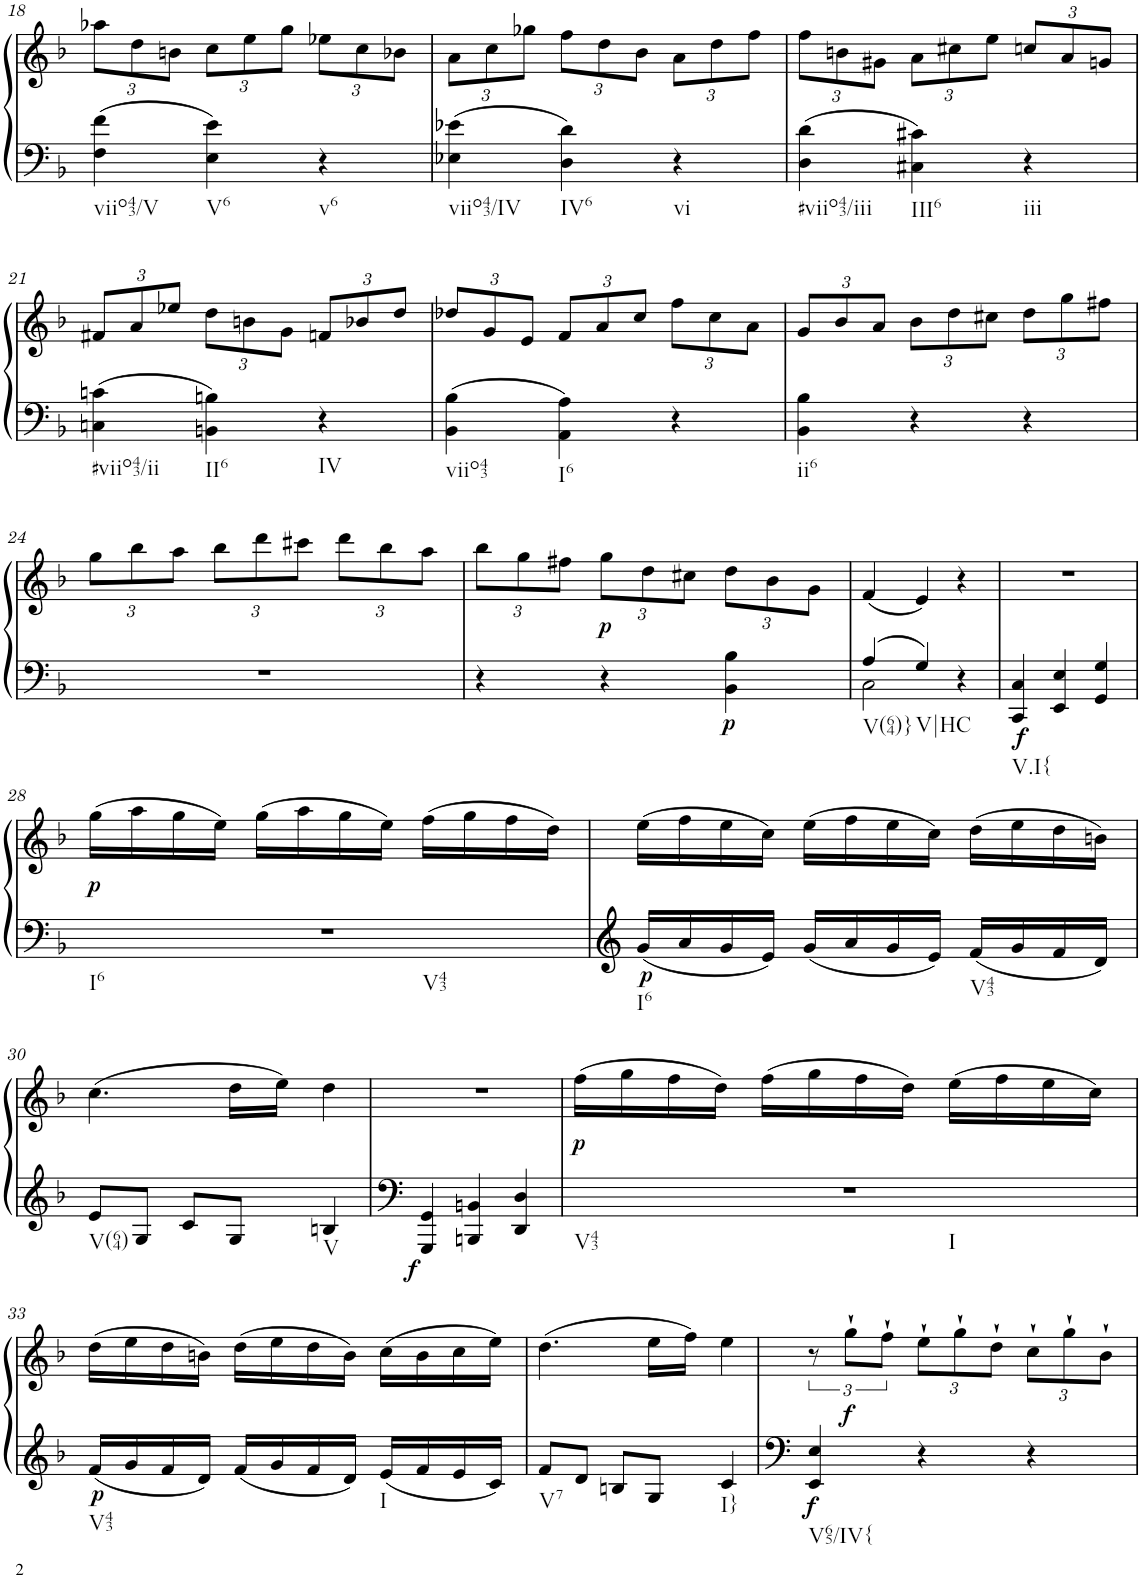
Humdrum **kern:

**kern	**kern	**dynam
*part1	*part1	*part1
*staff2	*staff1	*staff1/2
*I"Klavier linke Hand	*	*
!!LO:PB:g=z
*clefF4	*clefG2	*
*k[b-]	*k[b-]	*
*M3/4	*M3/4	*
*	*Xbrackettup	*
=18	=18	=18
!LO:TX:b:t=viio43/V	!	!
4F\ 4f\	12aa-X\L	.
.	12dd\	.
.	12bn\J	.
!LO:TX:b:t=V6	!	!
4E\ 4e\	12cc\L	.
.	12ee\	.
.	12gg\J	.
!LO:TX:b:t=v6	!	!
4r	12ee-X\L	.
.	12cc\	.
.	12b-X\J	.
=19	=19	=19
!LO:TX:b:t=viio43/IV	!	!
4E-X\ 4e-X\	12a\L	.
.	12cc\	.
.	12gg-X\J	.
!LO:TX:b:t=IV6	!	!
4D\ 4d\	12ff\L	.
.	12dd\	.
.	12b-\J	.
!LO:TX:b:t=vi	!	!
4r	12a\L	.
.	12dd\	.
.	12ff\J	.
=20	=20	=20
!LO:TX:b:t=#viio43/iii	!	!
4D\ 4d\	12ff\L	.
.	12bn\	.
.	12g#X\J	.
!LO:TX:b:t=III6	!	!
4C#X\ 4c#X\	12a\L	.
.	12cc#X\	.
.	12ee\J	.
!LO:TX:b:t=iii	!	!
4r	12ccn/L	.
.	12a/	.
.	12gn/J	.
!!LO:LB:g=z
=21	=21	=21
!LO:TX:b:t=#viio43/ii	!	!
4Cn\ 4cn\	12f#X/L	.
.	12a/	.
.	12ee-X/J	.
!LO:TX:b:t=II6	!	!
4BBn\ 4Bn\	12dd\L	.
.	12bn\	.
.	12g\J	.
!LO:TX:b:t=IV	!	!
4r	12fn/L	.
.	12b-X/	.
.	12dd/J	.
=22	=22	=22
!LO:TX:b:t=viio43	!	!
4BB-\ 4B-\	12dd-X/L	.
.	12g/	.
.	12e/J	.
!LO:TX:b:t=I6	!	!
4AA\ 4A\	12f/L	.
.	12a/	.
.	12cc/J	.
4r	12ff\L	.
.	12cc\	.
.	12a\J	.
=23	=23	=23
!LO:TX:b:t=ii6	!	!
4BB-\ 4B-\	12g/L	.
.	12b-/	.
.	12a/J	.
4r	12b-\L	.
.	12dd\	.
.	12cc#X\J	.
4r	12dd\L	.
.	12gg\	.
.	12ff#X\J	.
!!LO:LB:g=z
=24	=24	=24
2.r	12gg\L	.
.	12bb-\	.
.	12aa\J	.
.	12bb-\L	.
.	12ddd\	.
.	12ccc#X\J	.
.	12ddd\L	.
.	12bb-\	.
.	12aa\J	.
=25	=25	=25
4r	12bb-\L	.
.	12gg\	.
.	12ff#X\J	.
!	!	!LO:DY:b
4r	12gg\L	p
.	12dd\	.
.	12cc#X\J	.
!	!	!LO:DY:b=2
4BB-\ 4B-\	12dd\L	p
.	12b-\	.
.	12g\J	.
=26	=26	=26
*^	*	*
!LO:TX:b:t=V(64)}	!	!	!
4A/	2C\	(4f/	.
!LO:TX:b:t=V|HC	!	!	!
4G/	.	4e/)	.
4r	4ryy	4r	.
=27	=27	=27	=27
!LO:TX:b:t=V.I{	!	!	!
!	!	!	!LO:DY:b=2
*v	*v	*	*
4CC/ 4C/	2.r	f
4EE/ 4E/	.	.
4GG/ 4G/	.	.
!!LO:LB:g=z
=28	=28	=28
!LO:TX:b:t=I6	!	!
!LO:TX:b:t=V43	!	!
!	!	!LO:DY:b
2.r	(16gg\LL	p
.	16aa\	.
.	16gg\	.
.	16ee\JJ)	.
.	(16gg\LL	.
.	16aa\	.
.	16gg\	.
.	16ee\JJ)	.
.	(16ff\LL	.
.	16gg\	.
.	16ff\	.
.	16dd\JJ)	.
=29	=29	=29
!LO:TX:b:t=I6	!	!
!	!	!LO:DY:b=2
16g/LL	(16ee\LL	p
16a/	16ff\	.
16g/	16ee\	.
16e/JJ	16cc\JJ)	.
16g/LL	(16ee\LL	.
16a/	16ff\	.
16g/	16ee\	.
16e/JJ	16cc\JJ)	.
!LO:TX:b:t=V43	!	!
16f/LL	(16dd\LL	.
16g/	16ee\	.
16f/	16dd\	.
16d/JJ	16bn\JJ)	.
!!LO:LB:g=z
=30	=30	=30
!LO:TX:b:t=V(64)	!	!
8e/L	(4.cc\	.
8G/J	.	.
8c/L	.	.
8G/J	16dd\LL	.
.	16ee\JJ)	.
!LO:TX:b:t=V	!	!
4Bn/	4dd\	.
=31	=31	=31
!	!	!LO:DY:b=2
4GGG/ 4GG/	2.r	f
4BBBn/ 4BBn/	.	.
4DD/ 4D/	.	.
=32	=32	=32
!LO:TX:b:t=V43	!	!
!LO:TX:b:t=I	!	!
!	!	!LO:DY:b
2.r	(16ff\LL	p
.	16gg\	.
.	16ff\	.
.	16dd\JJ)	.
.	(16ff\LL	.
.	16gg\	.
.	16ff\	.
.	16dd\JJ)	.
.	(16ee\LL	.
.	16ff\	.
.	16ee\	.
.	16cc\JJ)	.
!!LO:LB:g=z
=33	=33	=33
!LO:TX:b:t=V43	!	!
!	!	!LO:DY:b=2
16f/LL	(16dd\LL	p
16g/	16ee\	.
16f/	16dd\	.
16d/JJ	16bn\JJ)	.
16f/LL	(16dd\LL	.
16g/	16ee\	.
16f/	16dd\	.
16d/JJ	16b\JJ)	.
!LO:TX:b:t=I	!	!
16e/LL	(16cc\LL	.
16f/	16b\	.
16e/	16cc\	.
16c/JJ	16ee\JJ)	.
=34	=34	=34
!LO:TX:b:t=V7	!	!
8f/L	(4.dd\	.
8d/J	.	.
8Bn/L	.	.
8G/J	16ee\LL	.
.	16ff\JJ)	.
!LO:TX:b:t=I}	!	!
4c/	4ee\	.
=35	=35	=35
*	*brackettup	*
!LO:TX:b:t=V65/IV{	!	!
!	!	!LO:DY:b=2
4EE/ 4E/	12r	f
!	!	!LO:DY:b
.	12gg`\L	f
.	12ff`\J	.
*	*Xbrackettup	*
4r	12ee`\L	.
.	12gg`\	.
.	12dd`\J	.
4r	12cc`\L	.
.	12gg`\	.
.	12b-`\J	.
=	=	=
*-	*-	*-
